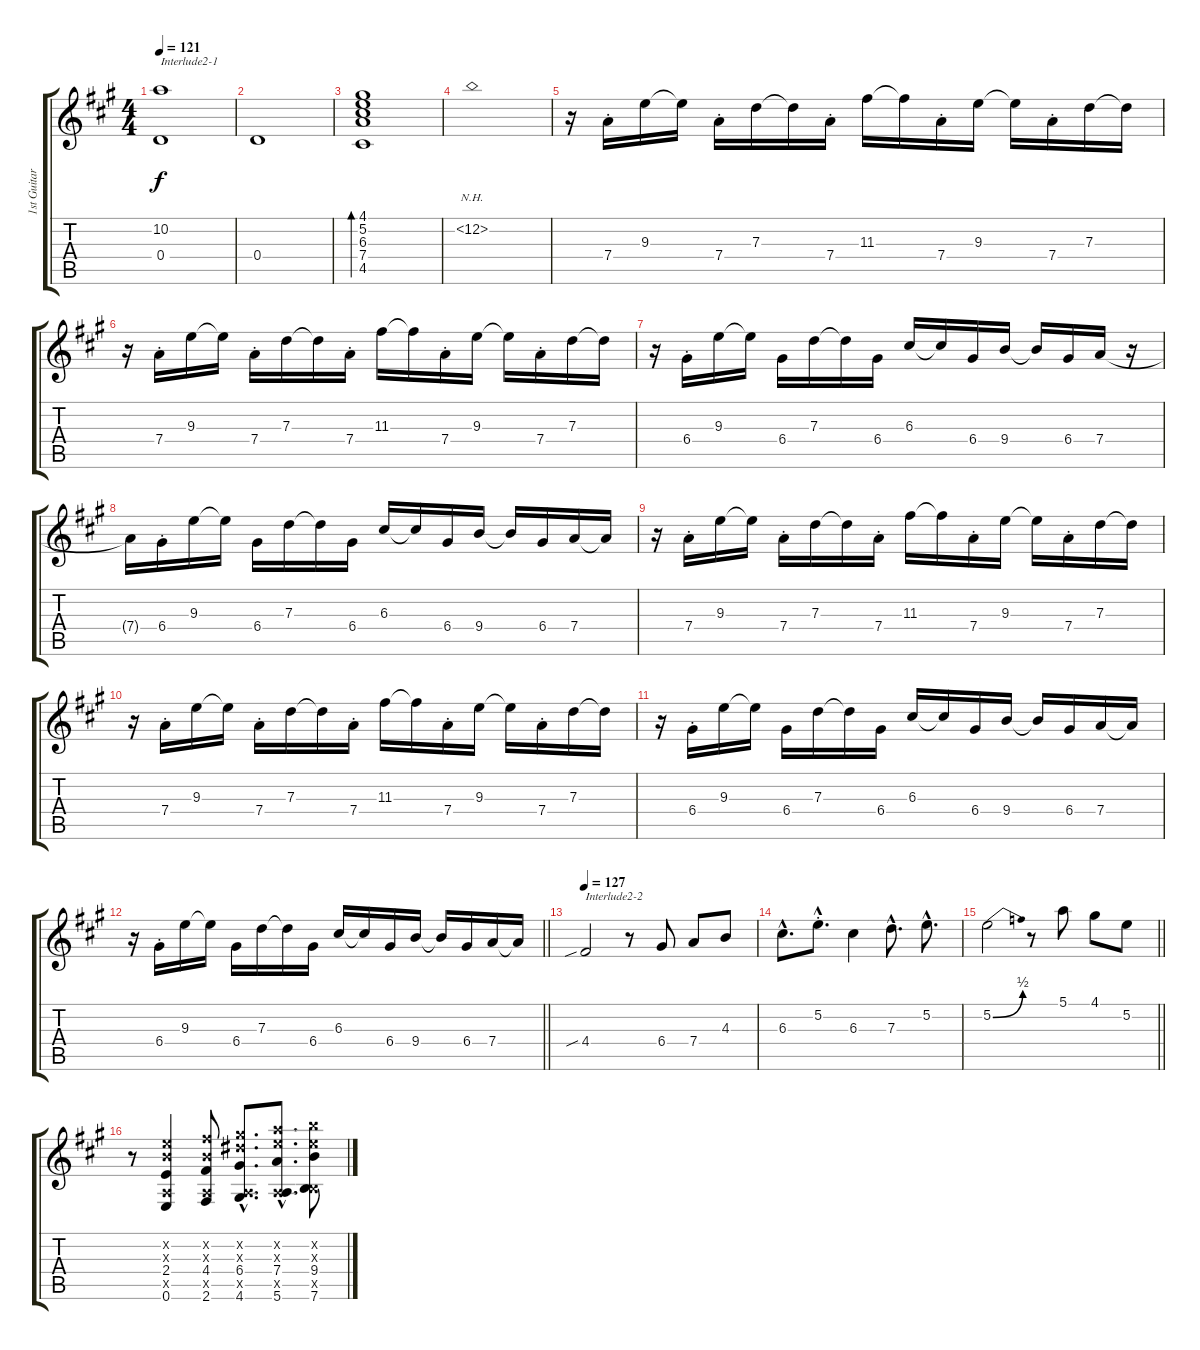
\track ("1st Guitar" "1st Guitar") {instrument acousticguitarnylon}
\staff {score tabs}
\tuning (E4 B3 G3 D3 A2 E2) {hide}
\ts (4 4)
\tempo 121
\clef g2
\ks a
(10.2{t} 0.4).1{txt "Interlude2-1" dy f volume 7} |
0.4.1 |
(4.1 5.2 6.3 7.4 4.5).1{bd 120} |
12.2{nh}.1 |
r.16 7.4{st}.16 9.3.16 9.3{t}.16 7.4{st}.16 7.3.16 7.3{t}.16 7.4{st}.16 11.3.16 11.3{t}.16 7.4{st}.16 9.3.16 9.3{t}.16 7.4{st}.16 7.3.16 7.3{t}.16 |
r.16 7.4{st}.16 9.3.16 9.3{t}.16 7.4{st}.16 7.3.16 7.3{t}.16 7.4{st}.16 11.3.16 11.3{t}.16 7.4{st}.16 9.3.16 9.3{t}.16 7.4{st}.16 7.3.16 7.3{t}.16 |
r.16 6.4{st}.16 9.3.16 9.3{t}.16 6.4.16 7.3.16 7.3{t}.16 6.4.16 6.3.16 6.3{t}.16 6.4.16 9.4.16 9.4{t}.16 6.4.16 7.4.16 r.16 |
7.4{t}.16 6.4{st}.16 9.3.16 9.3{t}.16 6.4.16 7.3.16 7.3{t}.16 6.4.16 6.3.16 6.3{t}.16 6.4.16 9.4.16 9.4{t}.16 6.4.16 7.4.16 7.4{t}.16 |
r.16 7.4{st}.16 9.3.16 9.3{t}.16 7.4{st}.16 7.3.16 7.3{t}.16 7.4{st}.16 11.3.16 11.3{t}.16 7.4{st}.16 9.3.16 9.3{t}.16 7.4{st}.16 7.3.16 7.3{t}.16 |
r.16 7.4{st}.16 9.3.16 9.3{t}.16 7.4{st}.16 7.3.16 7.3{t}.16 7.4{st}.16 11.3.16 11.3{t}.16 7.4{st}.16 9.3.16 9.3{t}.16 7.4{st}.16 7.3.16 7.3{t}.16 |
r.16 6.4{st}.16 9.3.16 9.3{t}.16 6.4.16 7.3.16 7.3{t}.16 6.4.16 6.3.16 6.3{t}.16 6.4.16 9.4.16 9.4{t}.16 6.4.16 7.4.16 7.4{t}.16 |
\barLineRight lightlight
r.16 6.4{st}.16 9.3.16 9.3{t}.16 6.4.16 7.3.16 7.3{t}.16 6.4.16 6.3.16 6.3{t}.16 6.4.16 9.4.16 9.4{t}.16 6.4.16 7.4.16 7.4{t}.16 |
\tempo 127
4.4{sib}.2{txt "Interlude2-2" volume 13} r.8 6.4.8 7.4.8 4.3.8 |
6.3{hac}.8{d} 5.2{hac st}.8{d} 6.3.4 7.3{hac}.8{d} 5.2{hac}.8{d} |
\barLineRight lightlight
5.2{be (bend 0 0 60 2)}.2 r.8 5.1.8 4.1.8 5.2.8 |
r.8{volume 16} (5.2{x} 4.3{x} 2.4 0.5{x} 0.6).4 (7.2{x} 4.3{x} 4.4 0.5{x} 2.6).8 (9.2{hac x} 8.3{hac x} 6.4{hac} 0.5{hac x} 4.6{hac}).8{d} (10.2{hac x} 9.3{hac x} 7.4{hac} 0.5{hac x} 5.6{hac}).8{d} (12.2{x} 9.3{x} 9.4 2.5{x} 7.6).8
